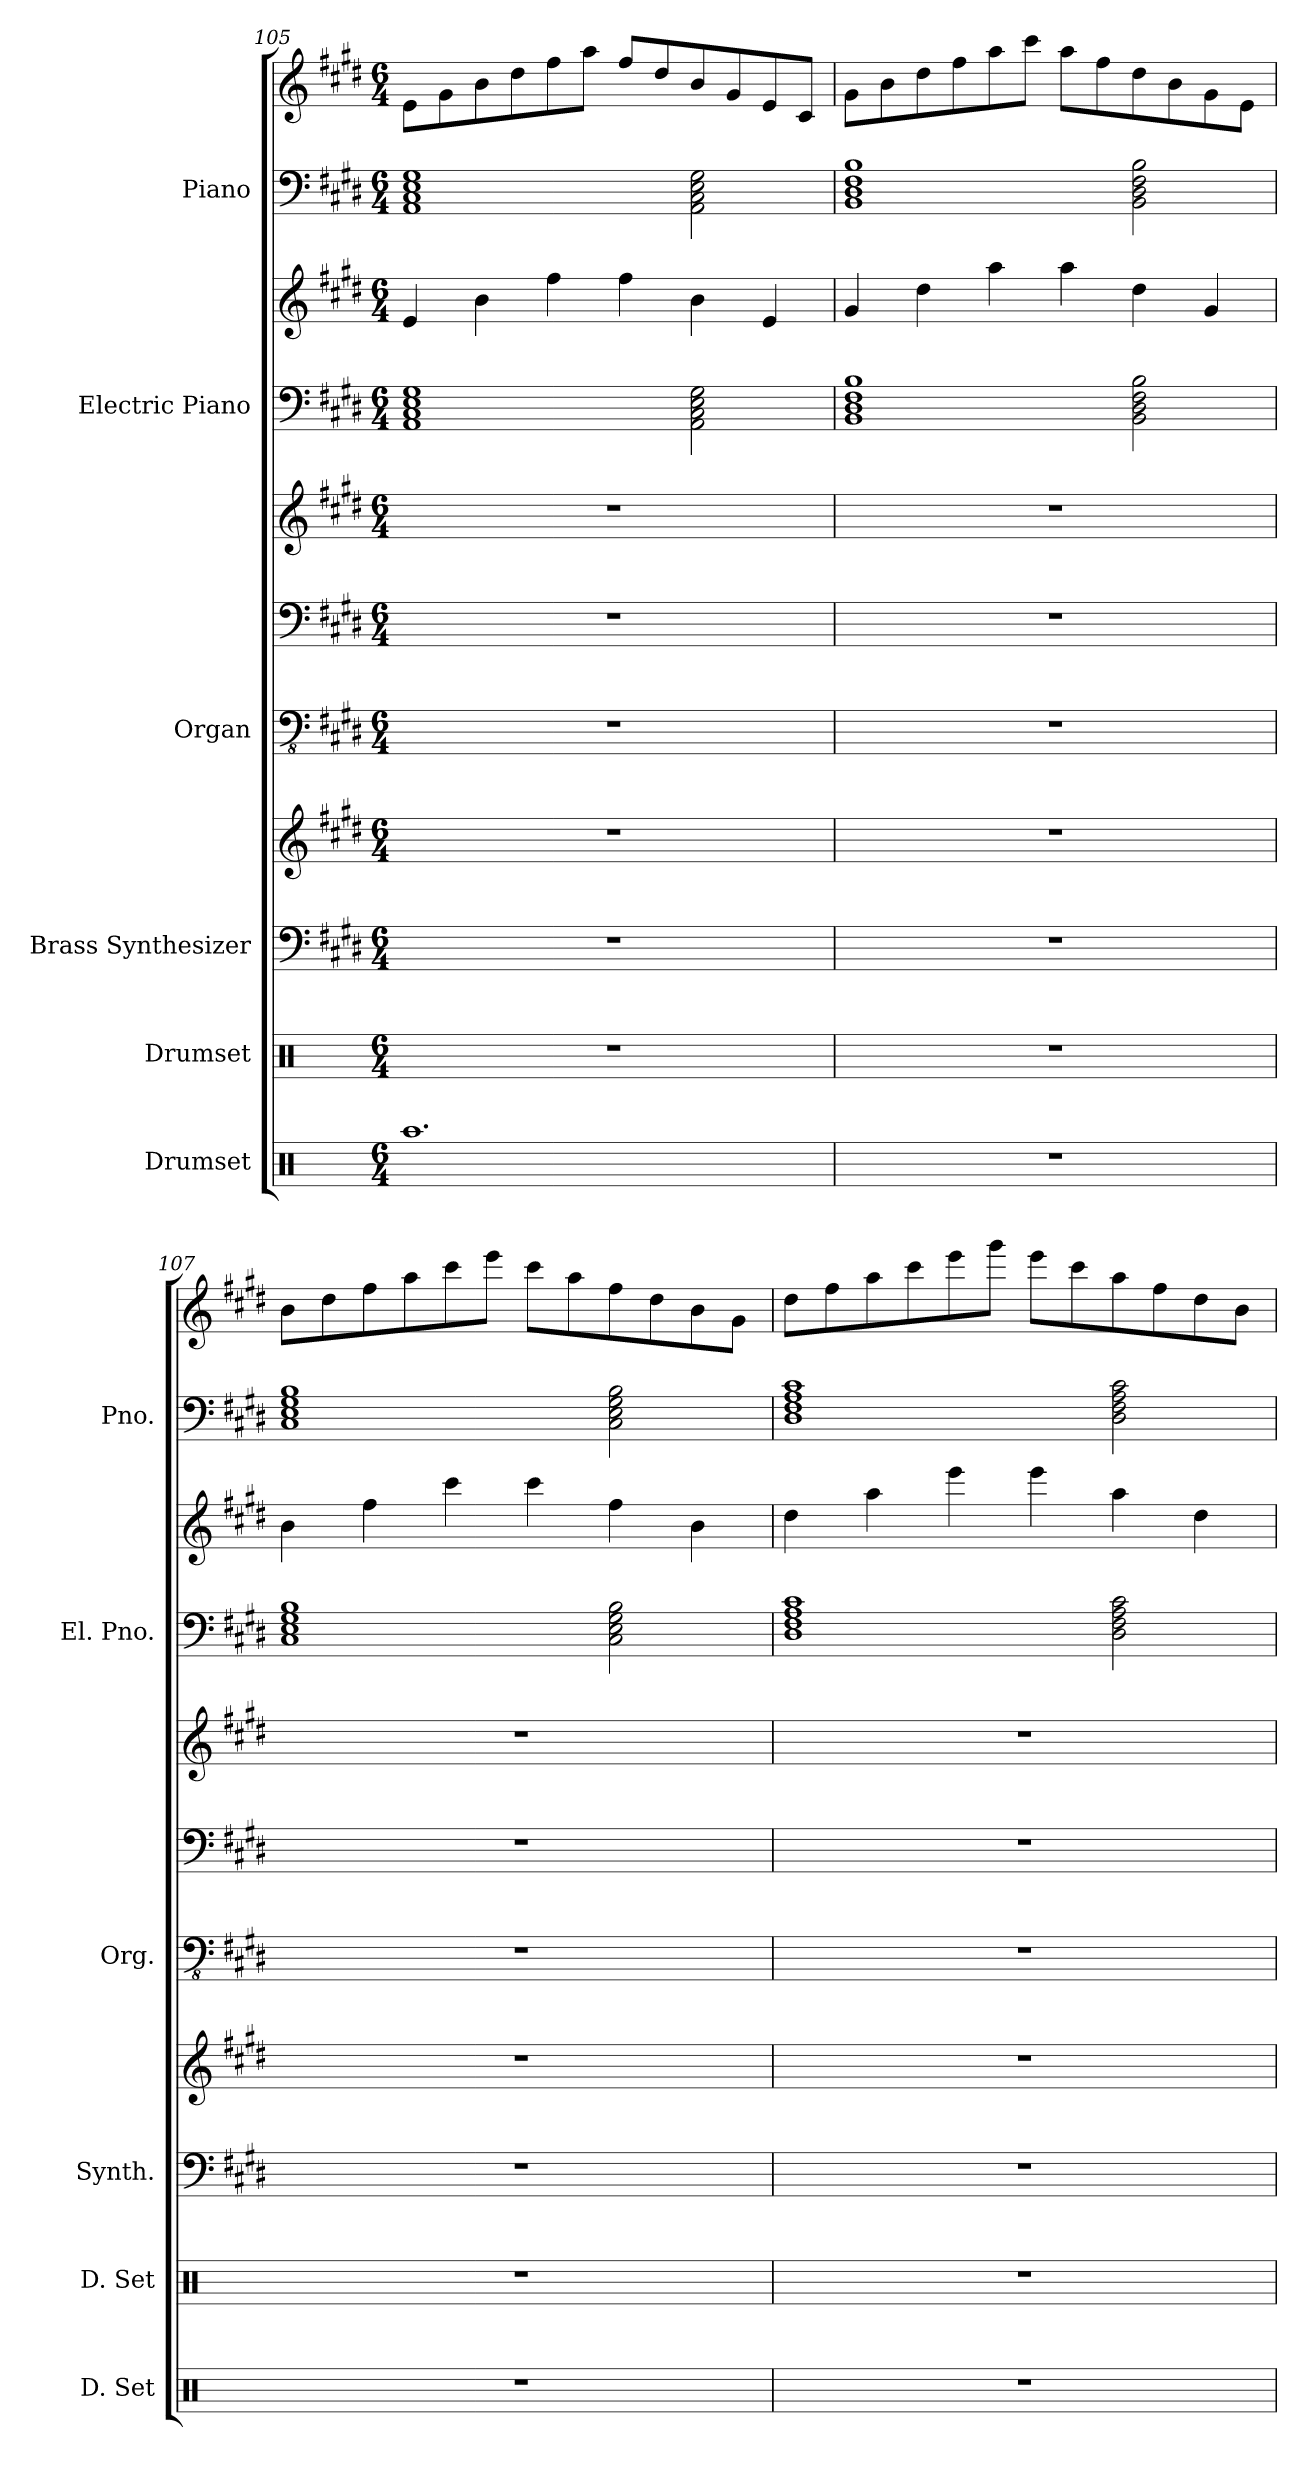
**kern	**kern	**kern	**kern	**kern	**kern	**kern	**kern	**kern	**kern	**kern
*part6	*part5	*part4	*part4	*part3	*part3	*part3	*part2	*part2	*part1	*part1
*staff11	*staff10	*staff9	*staff8	*staff7	*staff6	*staff5	*staff4	*staff3	*staff2	*staff1
*I"Drumset	*I"Drumset	*I"Brass Synthesizer	*	*I"Organ	*	*	*I"Electric Piano	*	*I"Piano	*
*I'D. Set	*I'D. Set	*I'Synth.	*	*I'Org.	*	*	*I'El. Pno.	*	*I'Pno.	*
!!LO:PB:g=z
*clefX	*clefX	*clefF4	*clefG2	*clefFv4	*clefF4	*clefG2	*clefF4	*clefG2	*clefF4	*clefG2
*k[]	*k[]	*k[f#c#g#d#]	*k[f#c#g#d#]	*k[f#c#g#d#]	*k[f#c#g#d#]	*k[f#c#g#d#]	*k[f#c#g#d#]	*k[f#c#g#d#]	*k[f#c#g#d#]	*k[f#c#g#d#]
*M6/4	*M6/4	*M6/4	*M6/4	*M6/4	*M6/4	*M6/4	*M6/4	*M6/4	*M6/4	*M6/4
=105	=105	=105	=105	=105	=105	=105	=105	=105	=105	=105
1.Raa	1.r	1.r	1.r	1.r	1.r	1.r	1AA 1C# 1E 1G#	4e/	1AA 1C# 1E 1G#	8e\L
.	.	.	.	.	.	.	.	.	.	8g#\
.	.	.	.	.	.	.	.	4b\	.	8b\
.	.	.	.	.	.	.	.	.	.	8dd#\
.	.	.	.	.	.	.	.	4ff#\	.	8ff#\
.	.	.	.	.	.	.	.	.	.	8aa\J
.	.	.	.	.	.	.	.	4ff#\	.	8ff#/L
.	.	.	.	.	.	.	.	.	.	8dd#/
.	.	.	.	.	.	.	2AA\ 2C#\ 2E\ 2G#\	4b\	2AA\ 2C#\ 2E\ 2G#\	8b/
.	.	.	.	.	.	.	.	.	.	8g#/
.	.	.	.	.	.	.	.	4e/	.	8e/
.	.	.	.	.	.	.	.	.	.	8c#/J
=106	=106	=106	=106	=106	=106	=106	=106	=106	=106	=106
1.r	1.r	1.r	1.r	1.r	1.r	1.r	1BB 1D# 1F# 1B	4g#/	1BB 1D# 1F# 1B	8g#\L
.	.	.	.	.	.	.	.	.	.	8b\
.	.	.	.	.	.	.	.	4dd#\	.	8dd#\
.	.	.	.	.	.	.	.	.	.	8ff#\
.	.	.	.	.	.	.	.	4aa\	.	8aa\
.	.	.	.	.	.	.	.	.	.	8ccc#\J
.	.	.	.	.	.	.	.	4aa\	.	8aa\L
.	.	.	.	.	.	.	.	.	.	8ff#\
.	.	.	.	.	.	.	2BB\ 2D#\ 2F#\ 2B\	4dd#\	2BB\ 2D#\ 2F#\ 2B\	8dd#\
.	.	.	.	.	.	.	.	.	.	8b\
.	.	.	.	.	.	.	.	4g#/	.	8g#\
.	.	.	.	.	.	.	.	.	.	8e\J
=107	=107	=107	=107	=107	=107	=107	=107	=107	=107	=107
1.r	1.r	1.r	1.r	1.r	1.r	1.r	1C# 1E 1G# 1B	4b\	1C# 1E 1G# 1B	8b\L
.	.	.	.	.	.	.	.	.	.	8dd#\
.	.	.	.	.	.	.	.	4ff#\	.	8ff#\
.	.	.	.	.	.	.	.	.	.	8aa\
.	.	.	.	.	.	.	.	4ccc#\	.	8ccc#\
.	.	.	.	.	.	.	.	.	.	8eee\J
.	.	.	.	.	.	.	.	4ccc#\	.	8ccc#\L
.	.	.	.	.	.	.	.	.	.	8aa\
.	.	.	.	.	.	.	2C#\ 2E\ 2G#\ 2B\	4ff#\	2C#\ 2E\ 2G#\ 2B\	8ff#\
.	.	.	.	.	.	.	.	.	.	8dd#\
.	.	.	.	.	.	.	.	4b\	.	8b\
.	.	.	.	.	.	.	.	.	.	8g#\J
!!LO:PB:g=z
=108	=108	=108	=108	=108	=108	=108	=108	=108	=108	=108
1.r	1.r	1.r	1.r	1.r	1.r	1.r	1D# 1F# 1A 1c#	4dd#\	1D# 1F# 1A 1c#	8dd#\L
.	.	.	.	.	.	.	.	.	.	8ff#\
.	.	.	.	.	.	.	.	4aa\	.	8aa\
.	.	.	.	.	.	.	.	.	.	8ccc#\
.	.	.	.	.	.	.	.	4eee\	.	8eee\
.	.	.	.	.	.	.	.	.	.	8ggg#\J
.	.	.	.	.	.	.	.	4eee\	.	8eee\L
.	.	.	.	.	.	.	.	.	.	8ccc#\
.	.	.	.	.	.	.	2D#\ 2F#\ 2A\ 2c#\	4aa\	2D#\ 2F#\ 2A\ 2c#\	8aa\
.	.	.	.	.	.	.	.	.	.	8ff#\
.	.	.	.	.	.	.	.	4dd#\	.	8dd#\
.	.	.	.	.	.	.	.	.	.	8b\J
=	=	=	=	=	=	=	=	=	=	=
*-	*-	*-	*-	*-	*-	*-	*-	*-	*-	*-
